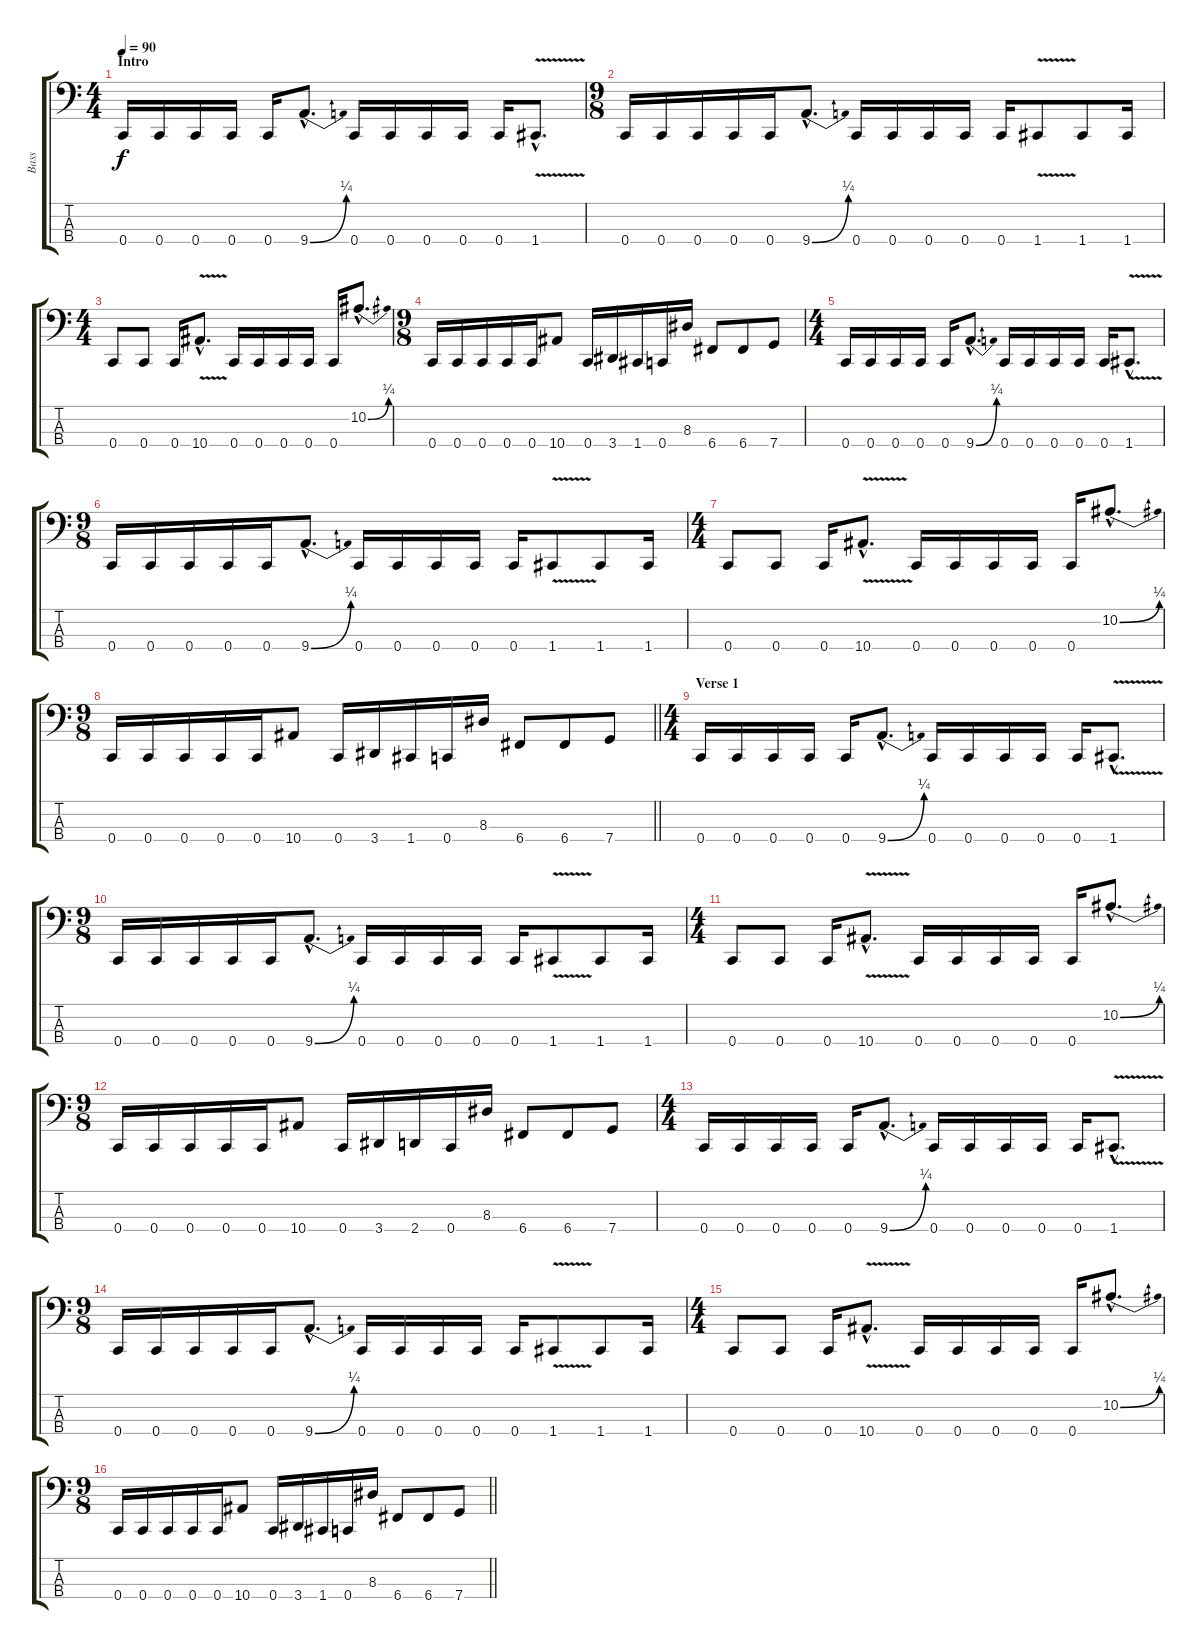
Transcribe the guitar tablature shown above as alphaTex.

\track ("Bass" "Bass") {instrument overdrivenguitar}
\staff {score tabs}
\tuning (F2 C2 G1 C1) {hide}
\ts (4 4)
\section ("" "Intro")
\tempo 90
\clef f4
\ks c
0.4.16{dy f instrument overdrivenguitar} 0.4.16 0.4.16 0.4.16 0.4.16 9.4{be (bend 0 0 60 1) hac}.8{d} 0.4.16 0.4.16 0.4.16 0.4.16 0.4.16 1.4{v hac}.8{d} |
\ts (9 8)
0.4.16 0.4.16 0.4.16 0.4.16 0.4.16 9.4{be (bend 0 0 60 1) hac}.8{d} 0.4.16 0.4.16 0.4.16 0.4.16 0.4.16 1.4{v}.8 1.4.8 1.4.16 |
\ts (4 4)
0.4.8 0.4.8 0.4.16 10.4{v hac}.8{d} 0.4.16 0.4.16 0.4.16 0.4.16 0.4.16 10.2{be (bend 0 0 60 1) hac}.8{d} |
\ts (9 8)
0.4.16 0.4.16 0.4.16 0.4.16 0.4.16 10.4.8 0.4.16 3.4.16 1.4.16 0.4.16 8.3.16 6.4.8 6.4.8 7.4.8 |
\ts (4 4)
0.4.16 0.4.16 0.4.16 0.4.16 0.4.16 9.4{be (bend 0 0 60 1) hac}.8{d} 0.4.16 0.4.16 0.4.16 0.4.16 0.4.16 1.4{v hac}.8{d} |
\ts (9 8)
0.4.16 0.4.16 0.4.16 0.4.16 0.4.16 9.4{be (bend 0 0 60 1) hac}.8{d} 0.4.16 0.4.16 0.4.16 0.4.16 0.4.16 1.4{v}.8 1.4.8 1.4.16 |
\ts (4 4)
0.4.8 0.4.8 0.4.16 10.4{v hac}.8{d} 0.4.16 0.4.16 0.4.16 0.4.16 0.4.16 10.2{be (bend 0 0 60 1) hac}.8{d} |
\ts (9 8)
\barLineRight lightlight
0.4.16 0.4.16 0.4.16 0.4.16 0.4.16 10.4.8 0.4.16 3.4.16 1.4.16 0.4.16 8.3.16 6.4.8 6.4.8 7.4.8 |
\ts (4 4)
\section ("" "Verse 1")
0.4.16 0.4.16 0.4.16 0.4.16 0.4.16 9.4{be (bend 0 0 60 1) hac}.8{d} 0.4.16 0.4.16 0.4.16 0.4.16 0.4.16 1.4{v hac}.8{d} |
\ts (9 8)
0.4.16 0.4.16 0.4.16 0.4.16 0.4.16 9.4{be (bend 0 0 60 1) hac}.8{d} 0.4.16 0.4.16 0.4.16 0.4.16 0.4.16 1.4{v}.8 1.4.8 1.4.16 |
\ts (4 4)
0.4.8 0.4.8 0.4.16 10.4{v hac}.8{d} 0.4.16 0.4.16 0.4.16 0.4.16 0.4.16 10.2{be (bend 0 0 60 1) hac}.8{d} |
\ts (9 8)
0.4.16 0.4.16 0.4.16 0.4.16 0.4.16 10.4.8 0.4.16 3.4.16 2.4.16 0.4.16 8.3.16 6.4.8 6.4.8 7.4.8 |
\ts (4 4)
0.4.16 0.4.16 0.4.16 0.4.16 0.4.16 9.4{be (bend 0 0 60 1) hac}.8{d} 0.4.16 0.4.16 0.4.16 0.4.16 0.4.16 1.4{v hac}.8{d} |
\ts (9 8)
0.4.16 0.4.16 0.4.16 0.4.16 0.4.16 9.4{be (bend 0 0 60 1) hac}.8{d} 0.4.16 0.4.16 0.4.16 0.4.16 0.4.16 1.4{v}.8 1.4.8 1.4.16 |
\ts (4 4)
0.4.8 0.4.8 0.4.16 10.4{v hac}.8{d} 0.4.16 0.4.16 0.4.16 0.4.16 0.4.16 10.2{be (bend 0 0 60 1) hac}.8{d} |
\ts (9 8)
\barLineRight lightlight
0.4.16 0.4.16 0.4.16 0.4.16 0.4.16 10.4.8 0.4.16 3.4.16 1.4.16 0.4.16 8.3.16 6.4.8 6.4.8 7.4.8
